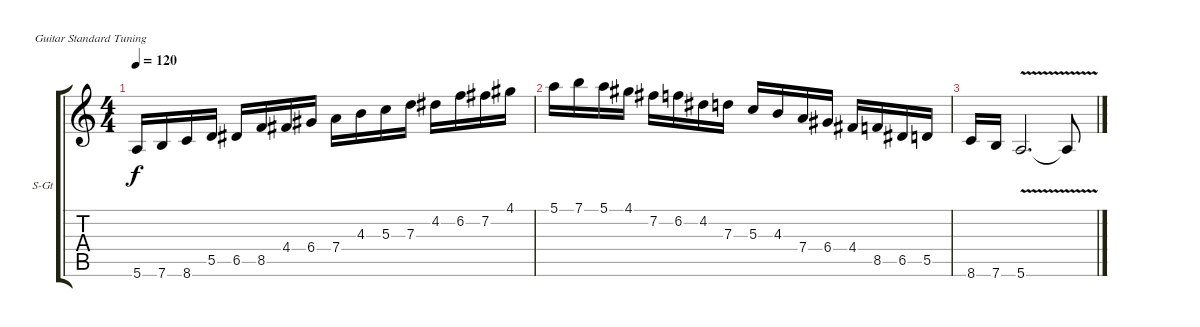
\defaultSystemsLayout 4
\bracketExtendMode groupsimilarinstruments
\firstSystemTrackNameOrientation horizontal
\otherSystemsTrackNameOrientation horizontal
\track ("Steel Guitar" "S-Gt") {instrument acousticguitarsteel}
\staff {score tabs}
\tuning (E4 B3 G3 D3 A2 E2)
\ts (4 4)
\tempo 120
\clef g2
\ks c
5.6.16{dy f instrument acousticguitarsteel} 7.6.16 8.6.16 5.5.16 6.5.16 8.5.16 4.4.16 6.4.16 7.4.16 4.3.16 5.3.16 7.3.16 4.2.16 6.2.16 7.2.16 4.1.16 |
5.1.16 7.1.16 5.1.16 4.1.16 7.2.16 6.2.16 4.2.16 7.3.16 5.3.16 4.3.16 7.4.16 6.4.16 4.4.16 8.5.16 6.5.16 5.5.16 |
8.6.16 7.6.16 5.6{v}.2{d} 5.6{v t}.8
